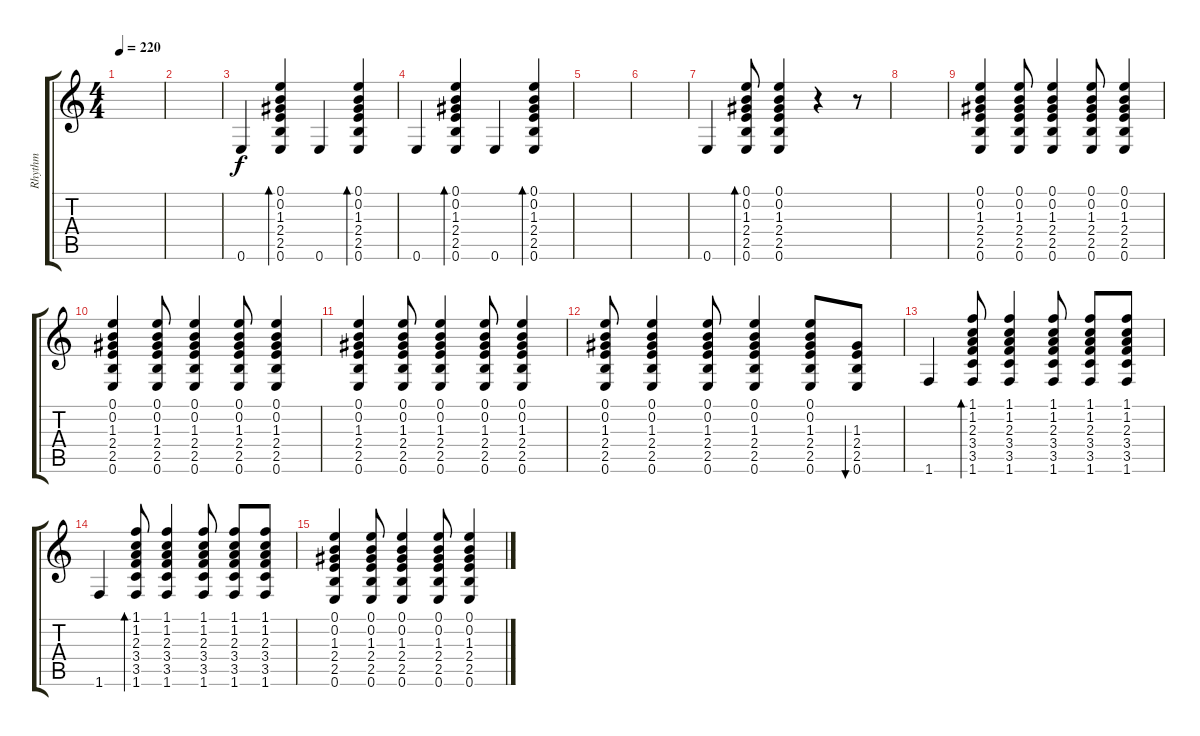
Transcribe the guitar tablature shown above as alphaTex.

\track ("Rhythm" "Rhythm") {instrument electricguitarmuted}
\staff {score tabs}
\tuning (E4 B3 G3 D3 A2 E2) {hide}
\ts (4 4)
\tempo 220
\clef g2
\ks c
|
|
0.6.4 (0.1 0.2 1.3 2.4 2.5 0.6).4{bd 480} 0.6.4 (0.1 0.2 1.3 2.4 2.5 0.6).4{bd 480} |
0.6.4 (0.1 0.2 1.3 2.4 2.5 0.6).4{bd 480} 0.6.4 (0.1 0.2 1.3 2.4 2.5 0.6).4{bd 480} |
|
|
0.6.4 (0.1 0.2 1.3 2.4 2.5 0.6).8{bd 240} (0.1 0.2 1.3 2.4 2.5 0.6).4 r.4 r.8 |
|
(0.1 0.2 1.3 2.4 2.5 0.6).4 (0.1 0.2 1.3 2.4 2.5 0.6).8 (0.1 0.2 1.3 2.4 2.5 0.6).4 (0.1 0.2 1.3 2.4 2.5 0.6).8 (0.1 0.2 1.3 2.4 2.5 0.6).4 |
(0.1 0.2 1.3 2.4 2.5 0.6).4 (0.1 0.2 1.3 2.4 2.5 0.6).8 (0.1 0.2 1.3 2.4 2.5 0.6).4 (0.1 0.2 1.3 2.4 2.5 0.6).8 (0.1 0.2 1.3 2.4 2.5 0.6).4 |
(0.1 0.2 1.3 2.4 2.5 0.6).4 (0.1 0.2 1.3 2.4 2.5 0.6).8 (0.1 0.2 1.3 2.4 2.5 0.6).4 (0.1 0.2 1.3 2.4 2.5 0.6).8 (0.1 0.2 1.3 2.4 2.5 0.6).4 |
(0.1 0.2 1.3 2.4 2.5 0.6).8 (0.1 0.2 1.3 2.4 2.5 0.6).4 (0.1 0.2 1.3 2.4 2.5 0.6).8 (0.1 0.2 1.3 2.4 2.5 0.6).4 (0.1 0.2 1.3 2.4 2.5 0.6).8 (1.3 2.4 2.5 0.6).8{bu 480} |
1.6.4 (1.1 1.2 2.3 3.4 3.5 1.6).8{bd 240} (1.1 1.2 2.3 3.4 3.5 1.6).4 (1.1 1.2 2.3 3.4 3.5 1.6).8 (1.1 1.2 2.3 3.4 3.5 1.6).8 (1.1 1.2 2.3 3.4 3.5 1.6).8 |
1.6.4 (1.1 1.2 2.3 3.4 3.5 1.6).8{bd 240} (1.1 1.2 2.3 3.4 3.5 1.6).4 (1.1 1.2 2.3 3.4 3.5 1.6).8 (1.1 1.2 2.3 3.4 3.5 1.6).8 (1.1 1.2 2.3 3.4 3.5 1.6).8 |
(0.1 0.2 1.3 2.4 2.5 0.6).4 (0.1 0.2 1.3 2.4 2.5 0.6).8 (0.1 0.2 1.3 2.4 2.5 0.6).4 (0.1 0.2 1.3 2.4 2.5 0.6).8 (0.1 0.2 1.3 2.4 2.5 0.6).4
